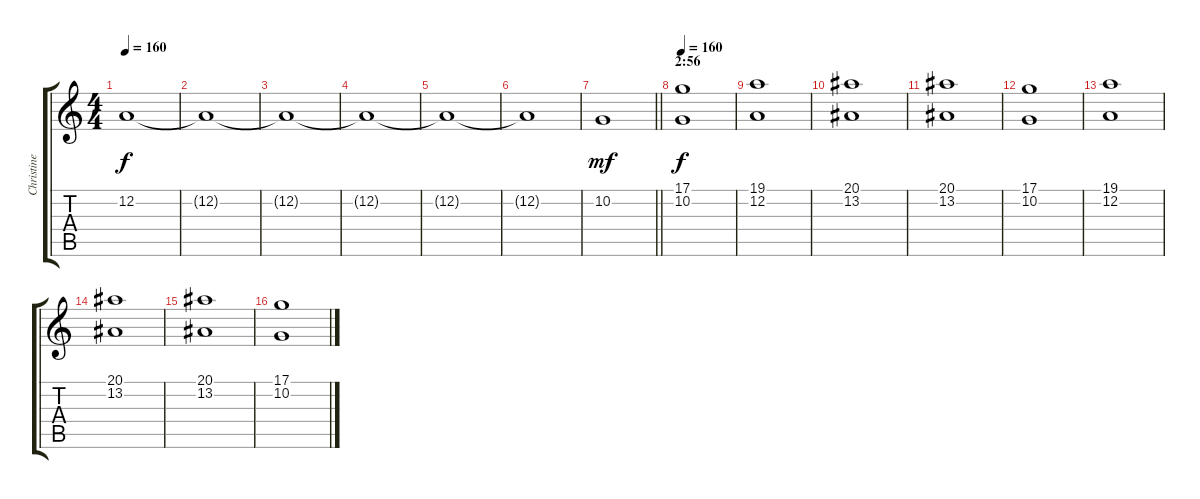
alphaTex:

\track ("Christine S." "Christine ") {instrument pad8sweep}
\staff {score tabs}
\tuning (D4 A3 F3 C3 G2 D2) {hide}
\ts (4 4)
\tempo 160
\clef g2
\ks c
12.2{t}.1{dy f} |
12.2{t}.1 |
12.2{t}.1 |
12.2{t}.1 |
12.2{t}.1 |
12.2{t}.1 |
\barLineRight lightlight
10.2.1{dy mf} |
\section ("" "2:56")
\tempo 160
(17.1 10.2).1{dy f volume 13 instrument pad8sweep} |
(19.1 12.2).1 |
(20.1 13.2).1 |
(20.1 13.2).1 |
(17.1 10.2).1 |
(19.1 12.2).1 |
(20.1 13.2).1 |
(20.1 13.2).1 |
(17.1 10.2).1
